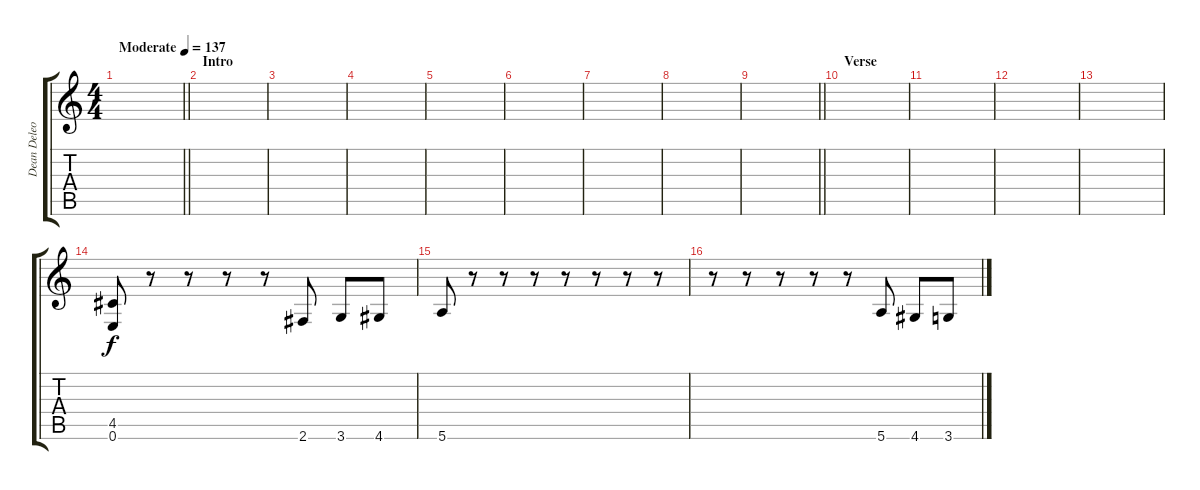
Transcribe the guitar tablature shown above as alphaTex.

\track ("Dean Deleo Armonics" "Dean Deleo") {instrument guitarharmonics bank 114}
\staff {score tabs}
\tuning (E4 B3 G3 D3 A2 E2) {hide}
\ts (4 4)
\tempo (137 "Moderate")
\clef g2
\barLineRight lightlight
\ks c
|
\section ("" "Intro")
|
|
|
|
|
|
|
\barLineRight lightlight
|
\section ("" "Verse")
|
|
|
|
(4.5 0.6).8 r.8 r.8 r.8 r.8 2.6.8 3.6.8 4.6.8 |
5.6.8 r.8 r.8 r.8 r.8 r.8 r.8 r.8 |
r.8 r.8 r.8 r.8 r.8 5.6.8 4.6.8 3.6.8
